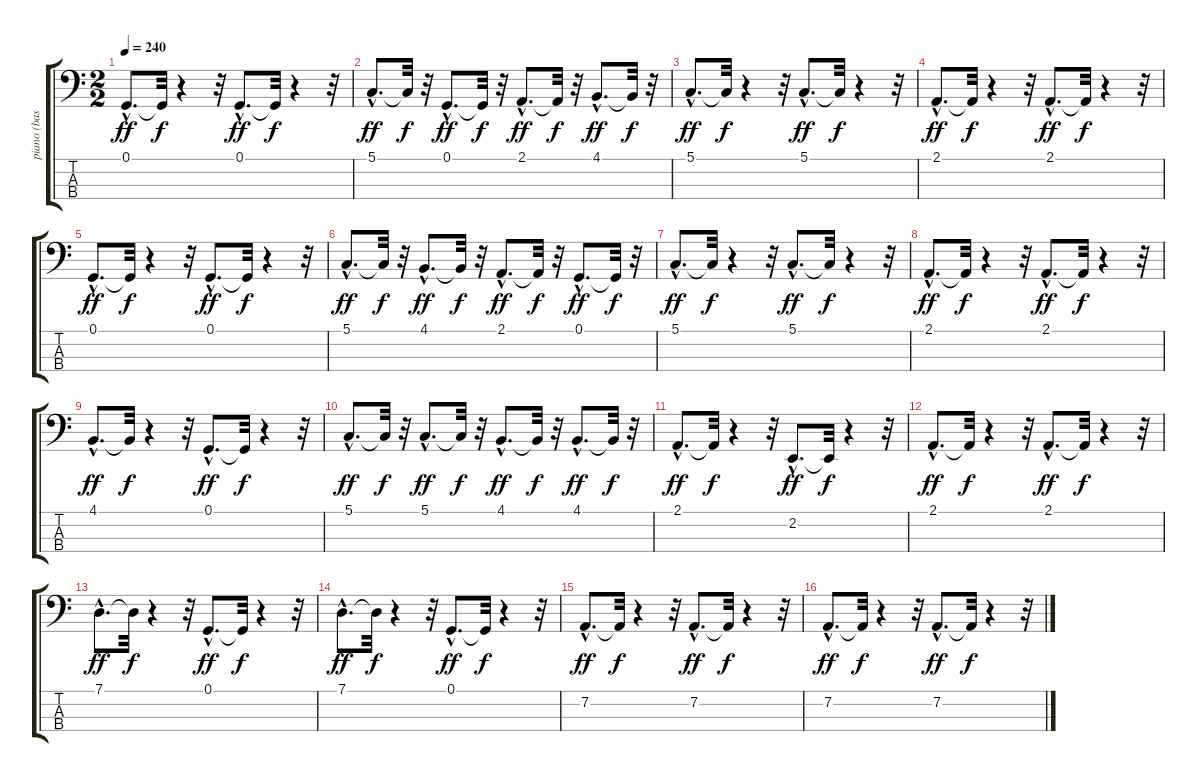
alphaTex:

\track ("piano (basse)" "piano (bas") {instrument acousticgrandpiano}
\staff {score tabs}
\tuning (G2 D2 A1 E1) {hide}
\ts (2 2)
\tempo 240
\clef f4
\ks c
0.1{hac}.8{d dy ff} 0.1{t}.32{dy f} r.4 r.32 0.1{hac}.8{d dy ff} 0.1{t}.32{dy f} r.4 r.32 |
5.1{hac}.8{d dy ff} 5.1{t}.32{dy f} r.32 0.1{hac}.8{d dy ff} 0.1{t}.32{dy f} r.32 2.1{hac}.8{d dy ff} 2.1{t}.32{dy f} r.32 4.1{hac}.8{d dy ff} 4.1{t}.32{dy f} r.32 |
5.1{hac}.8{d dy ff} 5.1{t}.32{dy f} r.4 r.32 5.1{hac}.8{d dy ff} 5.1{t}.32{dy f} r.4 r.32 |
2.1{hac}.8{d dy ff} 2.1{t}.32{dy f} r.4 r.32 2.1{hac}.8{d dy ff} 2.1{t}.32{dy f} r.4 r.32 |
0.1{hac}.8{d dy ff} 0.1{t}.32{dy f} r.4 r.32 0.1{hac}.8{d dy ff} 0.1{t}.32{dy f} r.4 r.32 |
5.1{hac}.8{d dy ff} 5.1{t}.32{dy f} r.32 4.1{hac}.8{d dy ff} 4.1{t}.32{dy f} r.32 2.1{hac}.8{d dy ff} 2.1{t}.32{dy f} r.32 0.1{hac}.8{d dy ff} 0.1{t}.32{dy f} r.32 |
5.1{hac}.8{d dy ff} 5.1{t}.32{dy f} r.4 r.32 5.1{hac}.8{d dy ff} 5.1{t}.32{dy f} r.4 r.32 |
2.1{hac}.8{d dy ff} 2.1{t}.32{dy f} r.4 r.32 2.1{hac}.8{d dy ff} 2.1{t}.32{dy f} r.4 r.32 |
4.1{hac}.8{d dy ff} 4.1{t}.32{dy f} r.4 r.32 0.1{hac}.8{d dy ff} 0.1{t}.32{dy f} r.4 r.32 |
5.1{hac}.8{d dy ff} 5.1{t}.32{dy f} r.32 5.1{hac}.8{d dy ff} 5.1{t}.32{dy f} r.32 4.1{hac}.8{d dy ff} 4.1{t}.32{dy f} r.32 4.1{hac}.8{d dy ff} 4.1{t}.32{dy f} r.32 |
2.1{hac}.8{d dy ff} 2.1{t}.32{dy f} r.4 r.32 2.2{hac}.8{d dy ff} 2.2{t}.32{dy f} r.4 r.32 |
2.1{hac}.8{d dy ff} 2.1{t}.32{dy f} r.4 r.32 2.1{hac}.8{d dy ff} 2.1{t}.32{dy f} r.4 r.32 |
7.1{hac}.8{d dy ff} 7.1{t}.32{dy f} r.4 r.32 0.1{hac}.8{d dy ff} 0.1{t}.32{dy f} r.4 r.32 |
7.1{hac}.8{d dy ff} 7.1{t}.32{dy f} r.4 r.32 0.1{hac}.8{d dy ff} 0.1{t}.32{dy f} r.4 r.32 |
7.2{hac}.8{d dy ff} 7.2{t}.32{dy f} r.4 r.32 7.2{hac}.8{d dy ff} 7.2{t}.32{dy f} r.4 r.32 |
7.2{hac}.8{d dy ff} 7.2{t}.32{dy f} r.4 r.32 7.2{hac}.8{d dy ff} 7.2{t}.32{dy f} r.4 r.32
